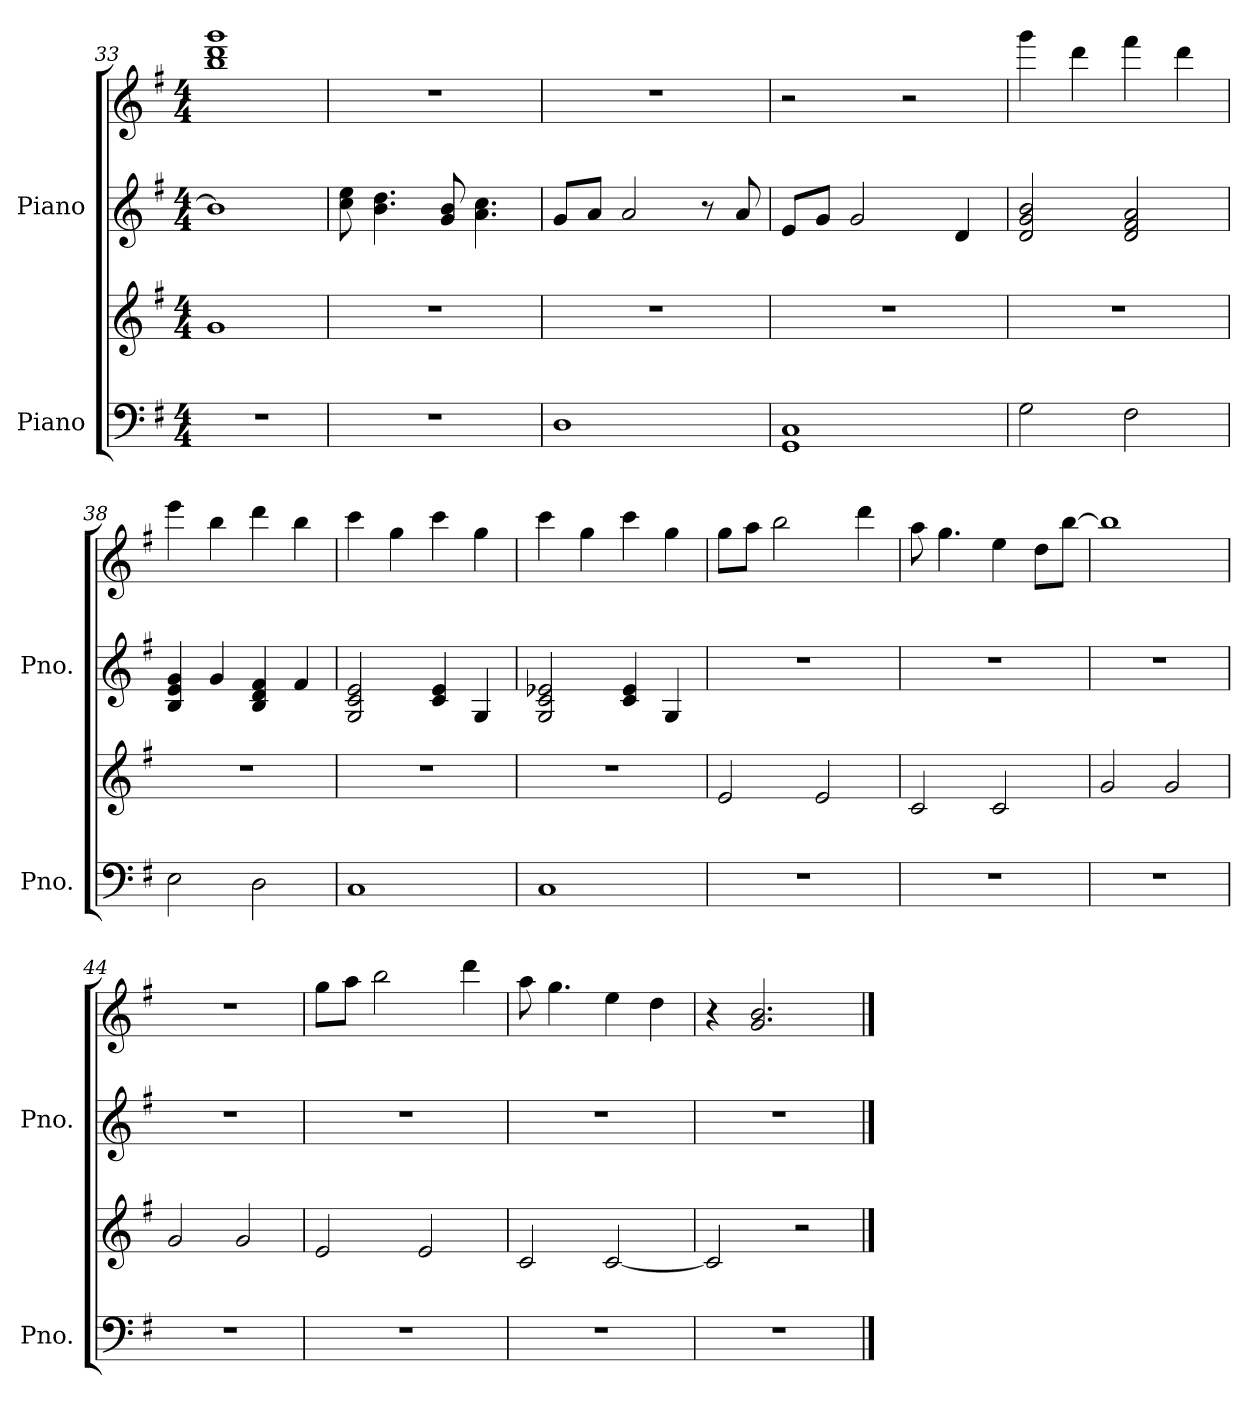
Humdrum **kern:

**kern	**kern	**kern	**kern
*part2	*part2	*part1	*part1
*staff4	*staff3	*staff2	*staff1
*I"Piano	*	*I"Piano	*
*I'Pno.	*	*I'Pno.	*
*clefF4	*clefG2	*clefG2	*clefG2
*k[f#]	*k[f#]	*k[f#]	*k[f#]
*M4/4	*M4/4	*M4/4	*M4/4
=33	=33	=33	=33
1r	1g	1b]	1bb 1ddd 1ggg
=34	=34	=34	=34
1r	1r	8cc\ 8ee\	1r
.	.	4.b\ 4.dd\	.
.	.	8g/ 8b/	.
.	.	4.a\ 4.cc\	.
=35	=35	=35	=35
1D	1r	8g/L	1r
.	.	8a/J	.
.	.	2a/	.
.	.	8r	.
.	.	8a/	.
=36	=36	=36	=36
1GG 1C	1r	8e/L	2r
.	.	8g/J	.
.	.	2g/	.
.	.	.	2r
.	.	4d/	.
!!LO:PB:g=z
=37	=37	=37	=37
2G\	1r	2d/ 2g/ 2b/	4ggg\
.	.	.	4ddd\
2F#\	.	2d/ 2f#/ 2a/	4fff#\
.	.	.	4ddd\
=38	=38	=38	=38
2E\	1r	4B/ 4e/ 4g/	4eee\
.	.	4g/	4bb\
2D\	.	4B/ 4d/ 4f#/	4ddd\
.	.	4f#/	4bb\
=39	=39	=39	=39
1C	1r	2G/ 2c/ 2e/	4ccc\
.	.	.	4gg\
.	.	4c/ 4e/	4ccc\
.	.	4G/	4gg\
=40	=40	=40	=40
1C	1r	2G/ 2c/ 2e-X/	4ccc\
.	.	.	4gg\
.	.	4c/ 4e-/	4ccc\
.	.	4G/	4gg\
=41	=41	=41	=41
1r	2e/	1r	8gg\L
.	.	.	8aa\J
.	.	.	2bb\
.	2e/	.	.
.	.	.	4ddd\
=42	=42	=42	=42
1r	2c/	1r	8aa\
.	.	.	4.gg\
.	2c/	.	4ee\
.	.	.	8dd\L
.	.	.	[8bb\J
=43	=43	=43	=43
1r	2g/	1r	1bb]
.	2g/	.	.
=44	=44	=44	=44
1r	2g/	1r	1r
.	2g/	.	.
!!LO:LB:g=z
=45	=45	=45	=45
1r	2e/	1r	8gg\L
.	.	.	8aa\J
.	.	.	2bb\
.	2e/	.	.
.	.	.	4ddd\
=46	=46	=46	=46
*	*	*	*MM100
1r	2c/	1r	8aa\
.	.	.	4.gg\
.	[2c/	.	4ee\
.	.	.	4dd\
=47	=47	=47	=47
1r	2c/]	1r	4r
.	.	.	2.g/ 2.b/
.	2r	.	.
==	==	==	==
*-	*-	*-	*-
